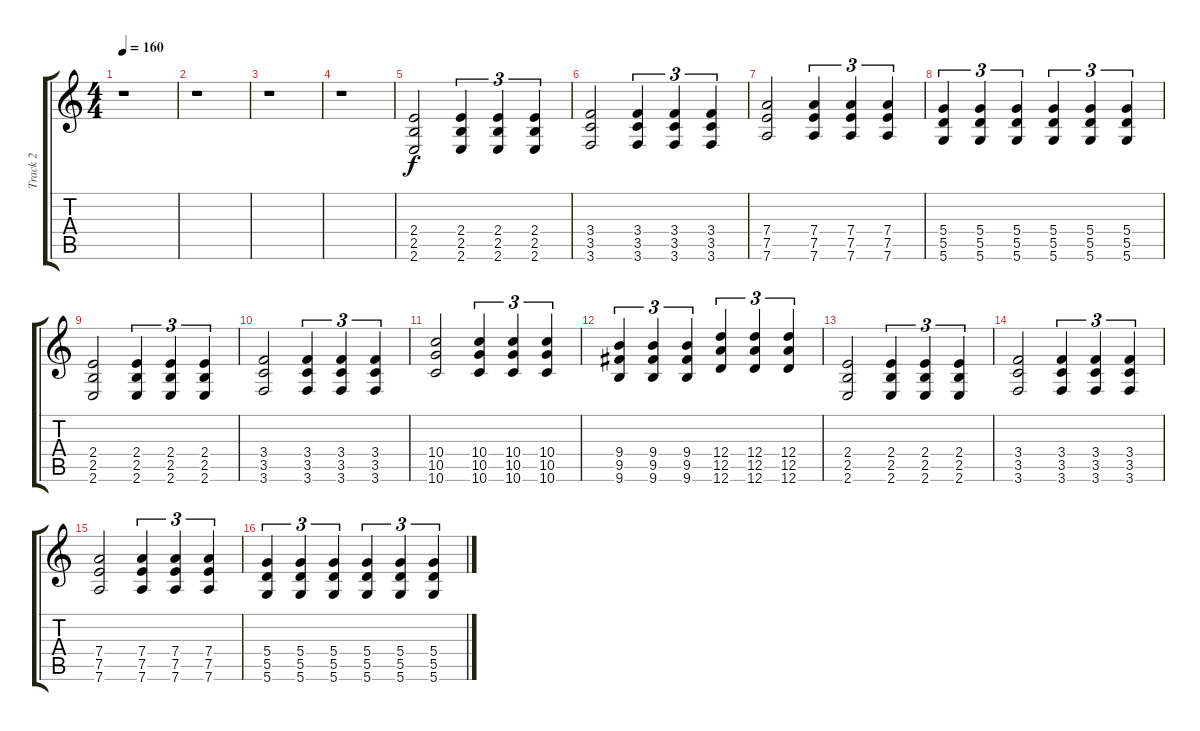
\track ("Track 2" "Track 2") {instrument overdrivenguitar}
\staff {score tabs}
\tuning (E4 B3 G3 D3 A2 D2) {hide}
\ts (4 4)
\tempo 160
\clef g2
\ks c
r.1{dy f instrument overdrivenguitar} |
r.1 |
r.1 |
r.1 |
(2.4 2.5 2.6).2 (2.4 2.5 2.6).4{tu (3 2)} (2.4 2.5 2.6).4{tu (3 2)} (2.4 2.5 2.6).4{tu (3 2)} |
(3.4 3.5 3.6).2 (3.4 3.5 3.6).4{tu (3 2)} (3.4 3.5 3.6).4{tu (3 2)} (3.4 3.5 3.6).4{tu (3 2)} |
(7.4 7.5 7.6).2 (7.4 7.5 7.6).4{tu (3 2)} (7.4 7.5 7.6).4{tu (3 2)} (7.4 7.5 7.6).4{tu (3 2)} |
(5.4 5.5 5.6).4{tu (3 2)} (5.4 5.5 5.6).4{tu (3 2)} (5.4 5.5 5.6).4{tu (3 2)} (5.4 5.5 5.6).4{tu (3 2)} (5.4 5.5 5.6).4{tu (3 2)} (5.4 5.5 5.6).4{tu (3 2)} |
(2.4 2.5 2.6).2 (2.4 2.5 2.6).4{tu (3 2)} (2.4 2.5 2.6).4{tu (3 2)} (2.4 2.5 2.6).4{tu (3 2)} |
(3.4 3.5 3.6).2 (3.4 3.5 3.6).4{tu (3 2)} (3.4 3.5 3.6).4{tu (3 2)} (3.4 3.5 3.6).4{tu (3 2)} |
(10.4 10.5 10.6).2 (10.4 10.5 10.6).4{tu (3 2)} (10.4 10.5 10.6).4{tu (3 2)} (10.4 10.5 10.6).4{tu (3 2)} |
(9.4 9.5 9.6).4{tu (3 2)} (9.4 9.5 9.6).4{tu (3 2)} (9.4 9.5 9.6).4{tu (3 2)} (12.4 12.5 12.6).4{tu (3 2)} (12.4 12.5 12.6).4{tu (3 2)} (12.4 12.5 12.6).4{tu (3 2)} |
(2.4 2.5 2.6).2 (2.4 2.5 2.6).4{tu (3 2)} (2.4 2.5 2.6).4{tu (3 2)} (2.4 2.5 2.6).4{tu (3 2)} |
(3.4 3.5 3.6).2 (3.4 3.5 3.6).4{tu (3 2)} (3.4 3.5 3.6).4{tu (3 2)} (3.4 3.5 3.6).4{tu (3 2)} |
(7.4 7.5 7.6).2 (7.4 7.5 7.6).4{tu (3 2)} (7.4 7.5 7.6).4{tu (3 2)} (7.4 7.5 7.6).4{tu (3 2)} |
(5.4 5.5 5.6).4{tu (3 2)} (5.4 5.5 5.6).4{tu (3 2)} (5.4 5.5 5.6).4{tu (3 2)} (5.4 5.5 5.6).4{tu (3 2)} (5.4 5.5 5.6).4{tu (3 2)} (5.4 5.5 5.6).4{tu (3 2)}
